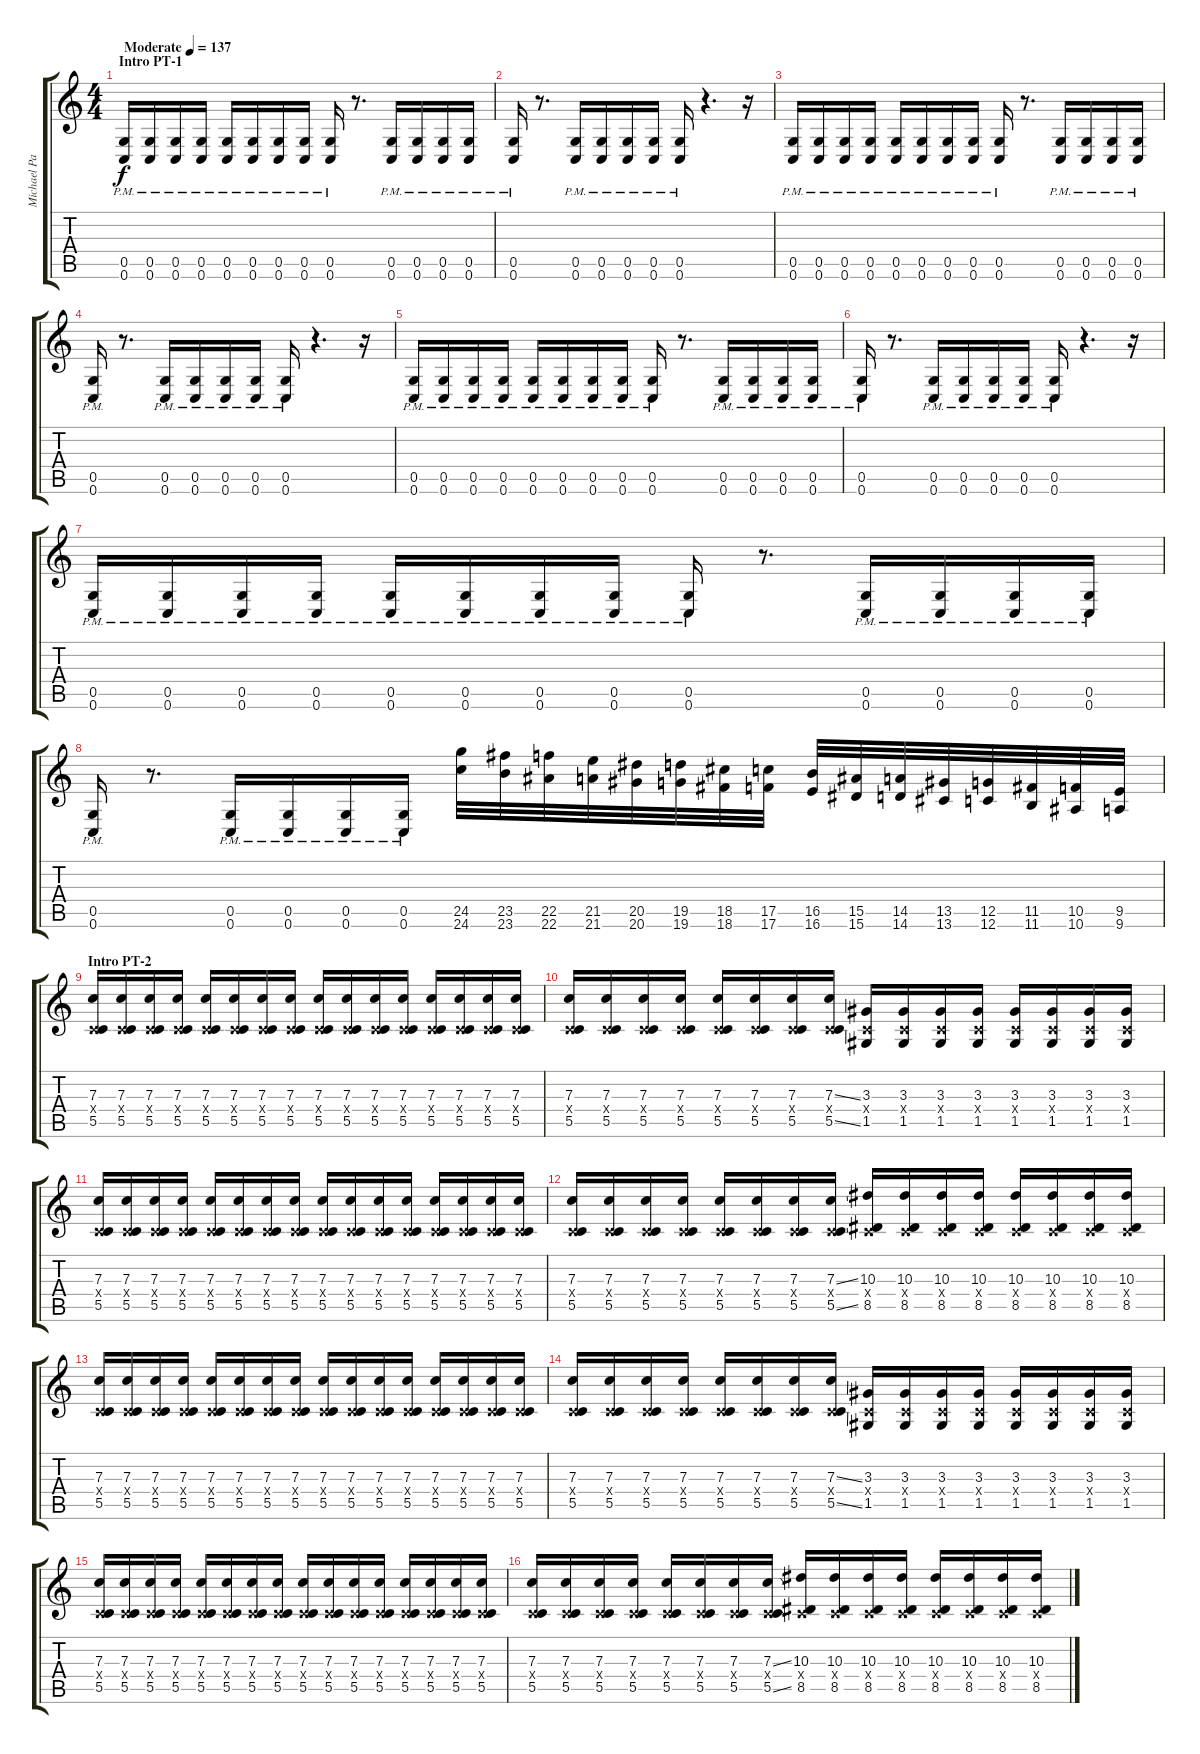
\track ("Michael Padge (Lead Guitar)" "Michael Pa") {instrument distortionguitar}
\staff {score tabs}
\tuning (D4 A3 F3 C3 G2 C2) {hide}
\ts (4 4)
\section ("" "Intro PT-1")
\tempo (137 "Moderate")
\clef g2
\ks c
(0.5{pm} 0.6{pm}).16{dy f instrument distortionguitar} (0.5{pm} 0.6{pm}).16 (0.5{pm} 0.6{pm}).16 (0.5{pm} 0.6{pm}).16 (0.5{pm} 0.6{pm}).16 (0.5{pm} 0.6{pm}).16 (0.5{pm} 0.6{pm}).16 (0.5{pm} 0.6{pm}).16 (0.5{pm} 0.6{pm}).16 r.8{d} (0.5{pm} 0.6{pm}).16 (0.5{pm} 0.6{pm}).16 (0.5{pm} 0.6{pm}).16 (0.5{pm} 0.6{pm}).16 |
(0.5{pm} 0.6{pm}).16 r.8{d} (0.5{pm} 0.6{pm}).16 (0.5{pm} 0.6{pm}).16 (0.5{pm} 0.6{pm}).16 (0.5{pm} 0.6{pm}).16 (0.5{pm} 0.6{pm}).16 r.4{d} r.16 |
(0.5{pm} 0.6{pm}).16 (0.5{pm} 0.6{pm}).16 (0.5{pm} 0.6{pm}).16 (0.5{pm} 0.6{pm}).16 (0.5{pm} 0.6{pm}).16 (0.5{pm} 0.6{pm}).16 (0.5{pm} 0.6{pm}).16 (0.5{pm} 0.6{pm}).16 (0.5{pm} 0.6{pm}).16 r.8{d} (0.5{pm} 0.6{pm}).16 (0.5{pm} 0.6{pm}).16 (0.5{pm} 0.6{pm}).16 (0.5{pm} 0.6{pm}).16 |
(0.5{pm} 0.6{pm}).16 r.8{d} (0.5{pm} 0.6{pm}).16 (0.5{pm} 0.6{pm}).16 (0.5{pm} 0.6{pm}).16 (0.5{pm} 0.6{pm}).16 (0.5{pm} 0.6{pm}).16 r.4{d} r.16 |
(0.5{pm} 0.6{pm}).16 (0.5{pm} 0.6{pm}).16 (0.5{pm} 0.6{pm}).16 (0.5{pm} 0.6{pm}).16 (0.5{pm} 0.6{pm}).16 (0.5{pm} 0.6{pm}).16 (0.5{pm} 0.6{pm}).16 (0.5{pm} 0.6{pm}).16 (0.5{pm} 0.6{pm}).16 r.8{d} (0.5{pm} 0.6{pm}).16 (0.5{pm} 0.6{pm}).16 (0.5{pm} 0.6{pm}).16 (0.5{pm} 0.6{pm}).16 |
(0.5{pm} 0.6{pm}).16 r.8{d} (0.5{pm} 0.6{pm}).16 (0.5{pm} 0.6{pm}).16 (0.5{pm} 0.6{pm}).16 (0.5{pm} 0.6{pm}).16 (0.5{pm} 0.6{pm}).16 r.4{d} r.16 |
(0.5{pm} 0.6{pm}).16 (0.5{pm} 0.6{pm}).16 (0.5{pm} 0.6{pm}).16 (0.5{pm} 0.6{pm}).16 (0.5{pm} 0.6{pm}).16 (0.5{pm} 0.6{pm}).16 (0.5{pm} 0.6{pm}).16 (0.5{pm} 0.6{pm}).16 (0.5{pm} 0.6{pm}).16 r.8{d} (0.5{pm} 0.6{pm}).16 (0.5{pm} 0.6{pm}).16 (0.5{pm} 0.6{pm}).16 (0.5{pm} 0.6{pm}).16 |
(0.5{pm} 0.6{pm}).16 r.8{d} (0.5{pm} 0.6{pm}).16 (0.5{pm} 0.6{pm}).16 (0.5{pm} 0.6{pm}).16 (0.5{pm} 0.6{pm}).16 (24.5 24.6).32 (23.5 23.6).32 (22.5 22.6).32 (21.5 21.6).32 (20.5 20.6).32 (19.5 19.6).32 (18.5 18.6).32 (17.5 17.6).32 (16.5 16.6).32 (15.5 15.6).32 (14.5 14.6).32 (13.5 13.6).32 (12.5 12.6).32 (11.5 11.6).32 (10.5 10.6).32 (9.5 9.6).32 |
\section ("" "Intro PT-2")
(7.3 0.4{x} 5.5).16 (7.3 0.4{x} 5.5).16 (7.3 0.4{x} 5.5).16 (7.3 0.4{x} 5.5).16 (7.3 0.4{x} 5.5).16 (7.3 0.4{x} 5.5).16 (7.3 0.4{x} 5.5).16 (7.3 0.4{x} 5.5).16 (7.3 0.4{x} 5.5).16 (7.3 0.4{x} 5.5).16 (7.3 0.4{x} 5.5).16 (7.3 0.4{x} 5.5).16 (7.3 0.4{x} 5.5).16 (7.3 0.4{x} 5.5).16 (7.3 0.4{x} 5.5).16 (7.3 0.4{x} 5.5).16 |
(7.3 0.4{x} 5.5).16 (7.3 0.4{x} 5.5).16 (7.3 0.4{x} 5.5).16 (7.3 0.4{x} 5.5).16 (7.3 0.4{x} 5.5).16 (7.3 0.4{x} 5.5).16 (7.3 0.4{x} 5.5).16 (7.3{ss} 0.4{x} 5.5{ss}).16 (3.3 0.4{x} 1.5).16 (3.3 0.4{x} 1.5).16 (3.3 0.4{x} 1.5).16 (3.3 0.4{x} 1.5).16 (3.3 0.4{x} 1.5).16 (3.3 0.4{x} 1.5).16 (3.3 0.4{x} 1.5).16 (3.3 0.4{x} 1.5).16 |
(7.3 0.4{x} 5.5).16 (7.3 0.4{x} 5.5).16 (7.3 0.4{x} 5.5).16 (7.3 0.4{x} 5.5).16 (7.3 0.4{x} 5.5).16 (7.3 0.4{x} 5.5).16 (7.3 0.4{x} 5.5).16 (7.3 0.4{x} 5.5).16 (7.3 0.4{x} 5.5).16 (7.3 0.4{x} 5.5).16 (7.3 0.4{x} 5.5).16 (7.3 0.4{x} 5.5).16 (7.3 0.4{x} 5.5).16 (7.3 0.4{x} 5.5).16 (7.3 0.4{x} 5.5).16 (7.3 0.4{x} 5.5).16 |
(7.3 0.4{x} 5.5).16 (7.3 0.4{x} 5.5).16 (7.3 0.4{x} 5.5).16 (7.3 0.4{x} 5.5).16 (7.3 0.4{x} 5.5).16 (7.3 0.4{x} 5.5).16 (7.3 0.4{x} 5.5).16 (7.3{ss} 0.4{x} 5.5{ss}).16 (10.3 0.4{x} 8.5).16 (10.3 0.4{x} 8.5).16 (10.3 0.4{x} 8.5).16 (10.3 0.4{x} 8.5).16 (10.3 0.4{x} 8.5).16 (10.3 0.4{x} 8.5).16 (10.3 0.4{x} 8.5).16 (10.3 0.4{x} 8.5).16 |
(7.3 0.4{x} 5.5).16 (7.3 0.4{x} 5.5).16 (7.3 0.4{x} 5.5).16 (7.3 0.4{x} 5.5).16 (7.3 0.4{x} 5.5).16 (7.3 0.4{x} 5.5).16 (7.3 0.4{x} 5.5).16 (7.3 0.4{x} 5.5).16 (7.3 0.4{x} 5.5).16 (7.3 0.4{x} 5.5).16 (7.3 0.4{x} 5.5).16 (7.3 0.4{x} 5.5).16 (7.3 0.4{x} 5.5).16 (7.3 0.4{x} 5.5).16 (7.3 0.4{x} 5.5).16 (7.3 0.4{x} 5.5).16 |
(7.3 0.4{x} 5.5).16 (7.3 0.4{x} 5.5).16 (7.3 0.4{x} 5.5).16 (7.3 0.4{x} 5.5).16 (7.3 0.4{x} 5.5).16 (7.3 0.4{x} 5.5).16 (7.3 0.4{x} 5.5).16 (7.3{ss} 0.4{x} 5.5{ss}).16 (3.3 0.4{x} 1.5).16 (3.3 0.4{x} 1.5).16 (3.3 0.4{x} 1.5).16 (3.3 0.4{x} 1.5).16 (3.3 0.4{x} 1.5).16 (3.3 0.4{x} 1.5).16 (3.3 0.4{x} 1.5).16 (3.3 0.4{x} 1.5).16 |
(7.3 0.4{x} 5.5).16 (7.3 0.4{x} 5.5).16 (7.3 0.4{x} 5.5).16 (7.3 0.4{x} 5.5).16 (7.3 0.4{x} 5.5).16 (7.3 0.4{x} 5.5).16 (7.3 0.4{x} 5.5).16 (7.3 0.4{x} 5.5).16 (7.3 0.4{x} 5.5).16 (7.3 0.4{x} 5.5).16 (7.3 0.4{x} 5.5).16 (7.3 0.4{x} 5.5).16 (7.3 0.4{x} 5.5).16 (7.3 0.4{x} 5.5).16 (7.3 0.4{x} 5.5).16 (7.3 0.4{x} 5.5).16 |
(7.3 0.4{x} 5.5).16 (7.3 0.4{x} 5.5).16 (7.3 0.4{x} 5.5).16 (7.3 0.4{x} 5.5).16 (7.3 0.4{x} 5.5).16 (7.3 0.4{x} 5.5).16 (7.3 0.4{x} 5.5).16 (7.3{ss} 0.4{x} 5.5{ss}).16 (10.3 0.4{x} 8.5).16 (10.3 0.4{x} 8.5).16 (10.3 0.4{x} 8.5).16 (10.3 0.4{x} 8.5).16 (10.3 0.4{x} 8.5).16 (10.3 0.4{x} 8.5).16 (10.3 0.4{x} 8.5).16 (10.3 0.4{x} 8.5).16
